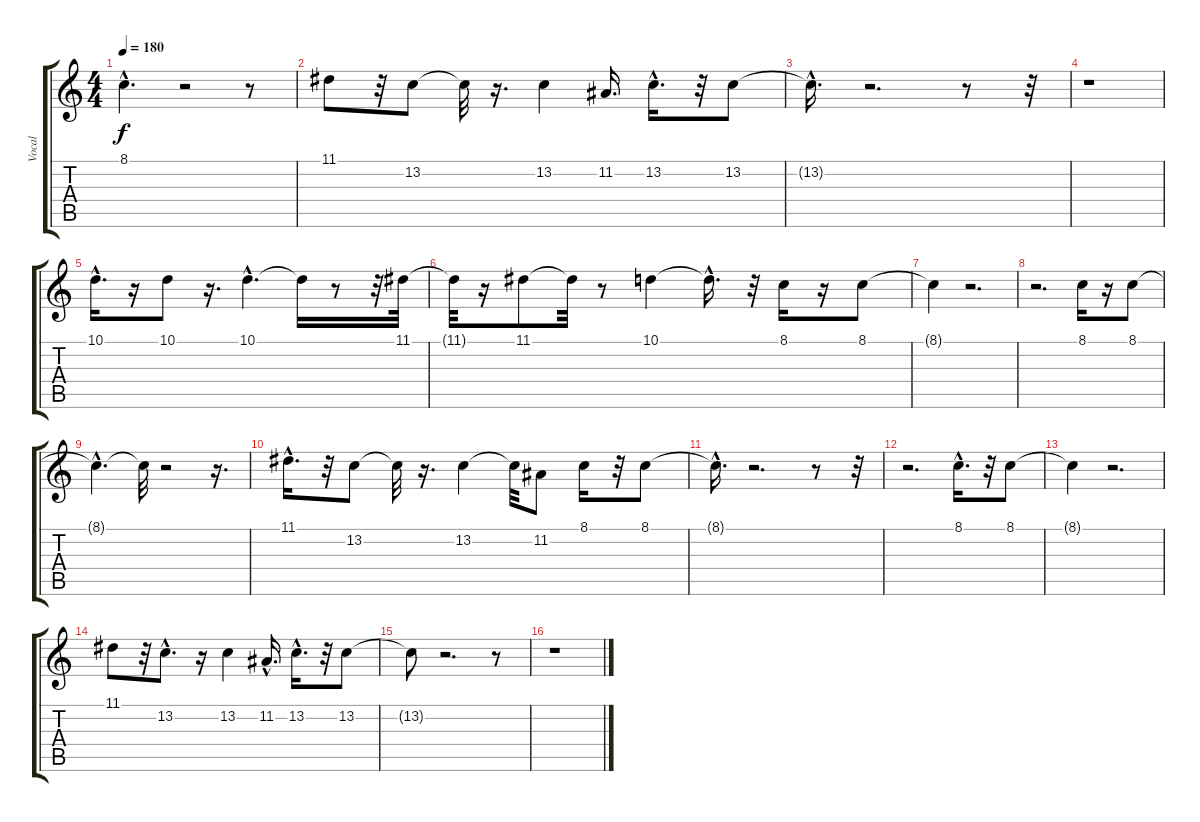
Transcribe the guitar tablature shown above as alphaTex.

\track ("Vocal" "Vocal") {instrument lead2sawtooth}
\staff {score tabs}
\tuning (E4 B3 G3 D3 A2 E2) {hide}
\ts (4 4)
\tempo 180
\clef g2
\ks c
8.1{hac t}.4{d dy f} r.2 r.8 |
11.1.8 r.32 13.2.8 13.2{t}.32 r.16{d} 13.2.4 11.2.16{d} 13.2{hac}.16{d} r.32 13.2.8 |
13.2{hac t}.16{d} r.2{d} r.8 r.32 |
r.1 |
10.1{hac}.16{d} r.16 10.1.8 r.16{d} 10.1{hac}.4{d} 10.1{t}.16 r.8 r.32 11.1.32 |
11.1{t}.32 r.16 11.1.8 11.1{t}.32 r.8 10.1.4 10.1{hac t}.16{d} r.32 8.1.16 r.16 8.1.8 |
8.1{t}.4 r.2{d} |
r.2{d} 8.1.16 r.16 8.1.8 |
8.1{hac t}.4{d} 8.1{t}.32 r.2 r.16{d} |
11.1{hac}.16{d} r.32 13.2.8 13.2{t}.32 r.16{d} 13.2.4 13.2{t}.32 11.2.8 8.1.16 r.32 8.1.8 |
8.1{hac t}.16{d} r.2{d} r.8 r.32 |
r.2{d} 8.1{hac}.16{d} r.32 8.1.8 |
8.1{t}.4 r.2{d} |
11.1.8 r.32 13.2{hac}.8{d} r.16 13.2.4 11.2{hac}.16{d} 13.2{hac}.16{d} r.32 13.2.8 |
13.2{t}.8 r.2{d} r.8 |
r.1
